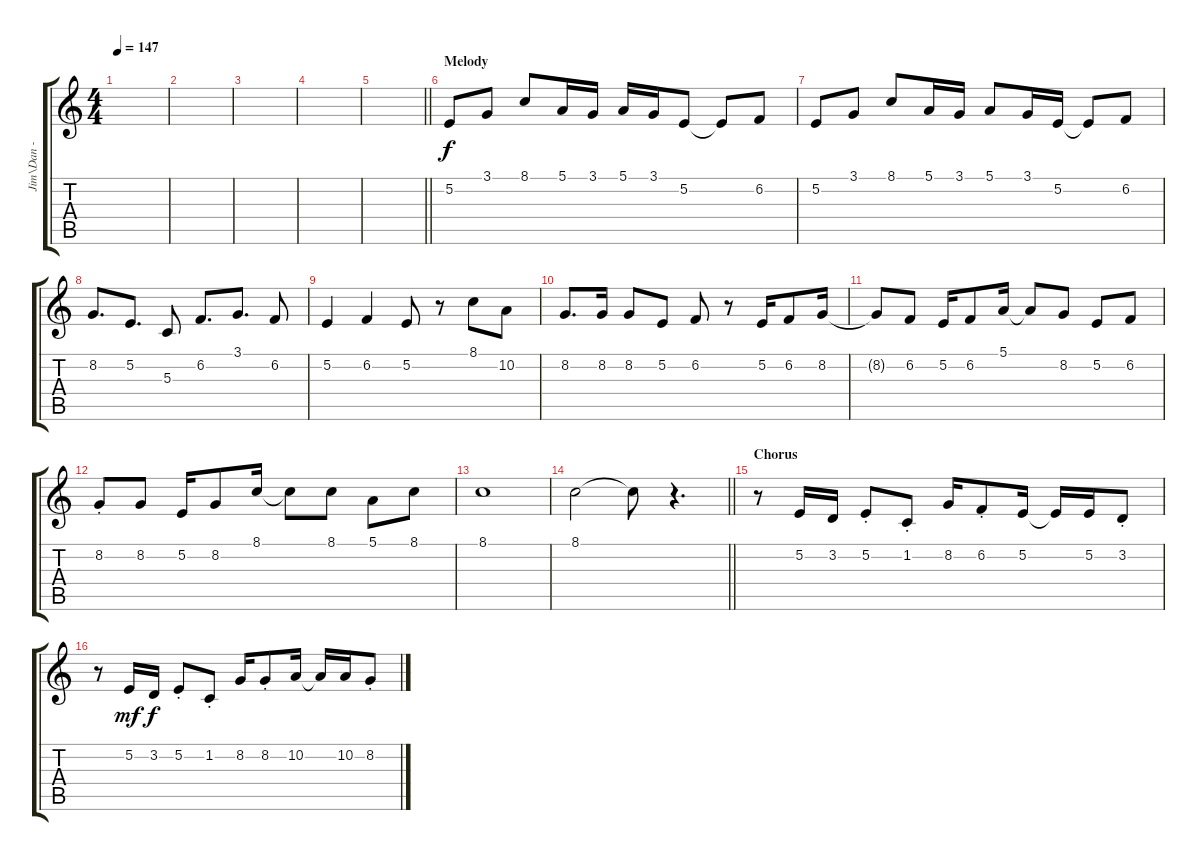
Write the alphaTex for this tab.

\track ("Jim\\Dan - Alto Sax" "Jim\\Dan - ") {instrument altosax}
\staff {score tabs}
\tuning (E4 B3 G3 D3 A2 E2) {hide}
\ts (4 4)
\tempo 147
\clef g2
\ks c
|
|
|
|
\barLineRight lightlight
|
\section ("" "Melody")
5.2.8 3.1.8 8.1.8 5.1.16 3.1.16 5.1.16 3.1.16 5.2.8 5.2{t}.8 6.2.8 |
5.2.8 3.1.8 8.1.8 5.1.16 3.1.16 5.1.8 3.1.16 5.2.16 5.2{t}.8 6.2.8 |
8.2.8{d} 5.2.8{d} 5.3.8 6.2.8{d} 3.1.8{d} 6.2.8 |
5.2.4 6.2.4 5.2.8 r.8 8.1.8 10.2.8 |
8.2.8{d} 8.2.16 8.2.8 5.2.8 6.2.8 r.8 5.2.16 6.2.8 8.2.16 |
8.2{t}.8 6.2.8 5.2.16 6.2.8 5.1.16 5.1{t}.8 8.2.8 5.2.8 6.2.8 |
8.2{st}.8 8.2.8 5.2.16 8.2.8 8.1.16 8.1{t}.8 8.1.8 5.1.8 8.1.8 |
8.1.1 |
\barLineRight lightlight
8.1.2 8.1{t}.8 r.4{d} |
\section ("" "Chorus")
r.8 5.2.16 3.2.16 5.2{st}.8 1.2{st}.8 8.2.16 6.2{st}.8 5.2.16 5.2{t}.16 5.2.16 3.2{st}.8 |
r.8 5.2.16{dy mf} 3.2.16{dy f} 5.2{st}.8 1.2{st}.8 8.2.16 8.2{st}.8 10.2.16 10.2{t}.16 10.2.16 8.2{st}.8
